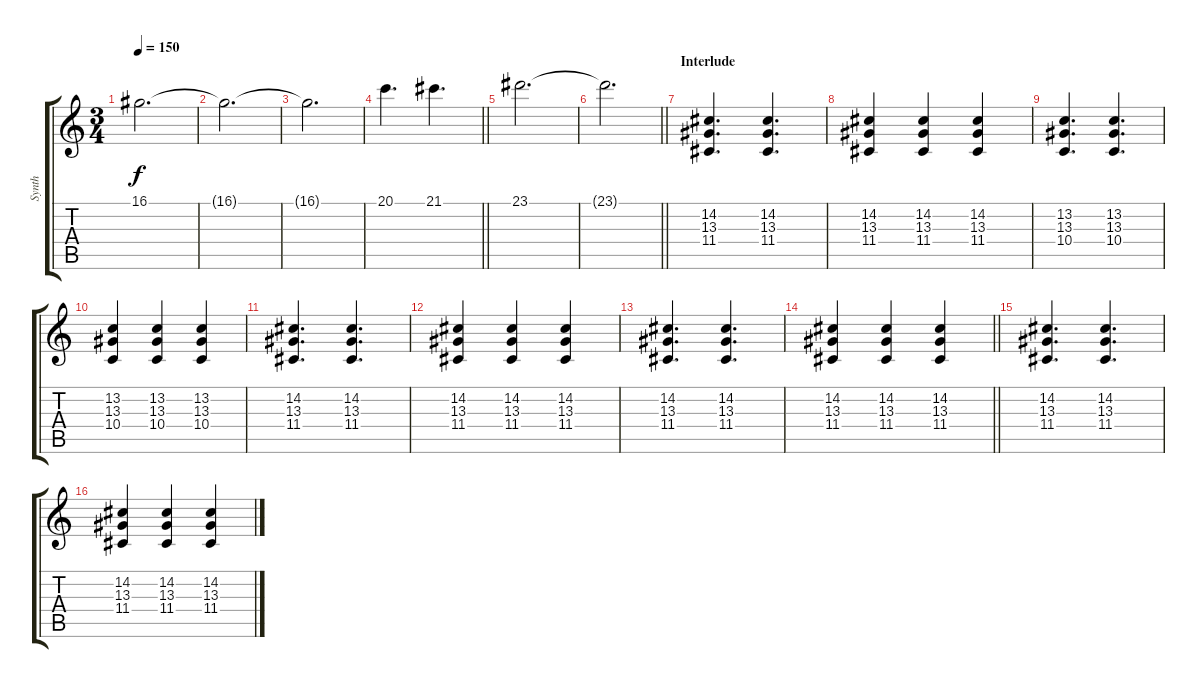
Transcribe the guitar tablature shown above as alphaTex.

\track ("Synth" "Synth") {instrument tremolostrings}
\staff {score tabs}
\tuning (E4 B3 G3 D3 A2 D2) {hide}
\ts (3 4)
\tempo 150
\clef g2
\ks c
16.1.2{d dy f} |
16.1{t}.2{d} |
16.1{t}.2{d} |
\barLineRight lightlight
20.1.4{d} 21.1.4{d} |
23.1.2{d} |
\barLineRight lightlight
23.1{t}.2{d} |
\section ("" "Interlude")
(14.2 13.3 11.4).4{d instrument acousticgrandpiano} (14.2 13.3 11.4).4{d} |
(14.2 13.3 11.4).4 (14.2 13.3 11.4).4 (14.2 13.3 11.4).4 |
(13.2 13.3 10.4).4{d} (13.2 13.3 10.4).4{d} |
(13.2 13.3 10.4).4 (13.2 13.3 10.4).4 (13.2 13.3 10.4).4 |
(14.2 13.3 11.4).4{d} (14.2 13.3 11.4).4{d} |
(14.2 13.3 11.4).4 (14.2 13.3 11.4).4 (14.2 13.3 11.4).4 |
(14.2 13.3 11.4).4{d} (14.2 13.3 11.4).4{d} |
\barLineRight lightlight
(14.2 13.3 11.4).4 (14.2 13.3 11.4).4 (14.2 13.3 11.4).4 |
(14.2 13.3 11.4).4{d} (14.2 13.3 11.4).4{d} |
(14.2 13.3 11.4).4 (14.2 13.3 11.4).4 (14.2 13.3 11.4).4
